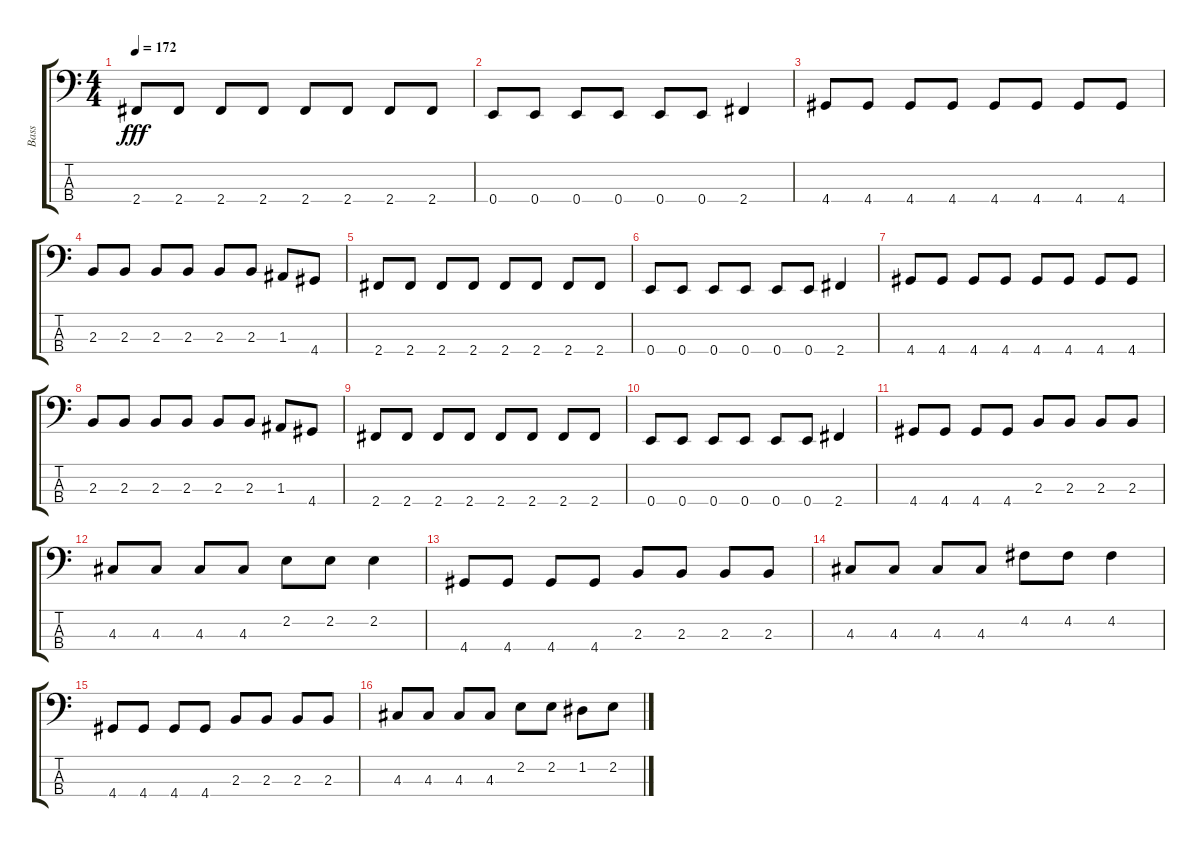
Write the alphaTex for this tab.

\track ("Bass" "Bass") {instrument electricbassfinger}
\staff {score tabs}
\tuning (G2 D2 A1 E1) {hide}
\ts (4 4)
\tempo 172
\clef f4
\ks c
2.4.8{dy fff} 2.4.8 2.4.8 2.4.8 2.4.8 2.4.8 2.4.8 2.4.8 |
0.4.8 0.4.8 0.4.8 0.4.8 0.4.8 0.4.8 2.4.4 |
4.4.8 4.4.8 4.4.8 4.4.8 4.4.8 4.4.8 4.4.8 4.4.8 |
2.3.8 2.3.8 2.3.8 2.3.8 2.3.8 2.3.8 1.3.8 4.4.8 |
2.4.8 2.4.8 2.4.8 2.4.8 2.4.8 2.4.8 2.4.8 2.4.8 |
0.4.8 0.4.8 0.4.8 0.4.8 0.4.8 0.4.8 2.4.4 |
4.4.8 4.4.8 4.4.8 4.4.8 4.4.8 4.4.8 4.4.8 4.4.8 |
2.3.8 2.3.8 2.3.8 2.3.8 2.3.8 2.3.8 1.3.8 4.4.8 |
2.4.8 2.4.8 2.4.8 2.4.8 2.4.8 2.4.8 2.4.8 2.4.8 |
0.4.8 0.4.8 0.4.8 0.4.8 0.4.8 0.4.8 2.4.4 |
4.4.8 4.4.8 4.4.8 4.4.8 2.3.8 2.3.8 2.3.8 2.3.8 |
4.3.8 4.3.8 4.3.8 4.3.8 2.2.8 2.2.8 2.2.4 |
4.4.8 4.4.8 4.4.8 4.4.8 2.3.8 2.3.8 2.3.8 2.3.8 |
4.3.8 4.3.8 4.3.8 4.3.8 4.2.8 4.2.8 4.2.4 |
4.4.8 4.4.8 4.4.8 4.4.8 2.3.8 2.3.8 2.3.8 2.3.8 |
4.3.8 4.3.8 4.3.8 4.3.8 2.2.8 2.2.8 1.2.8 2.2.8
